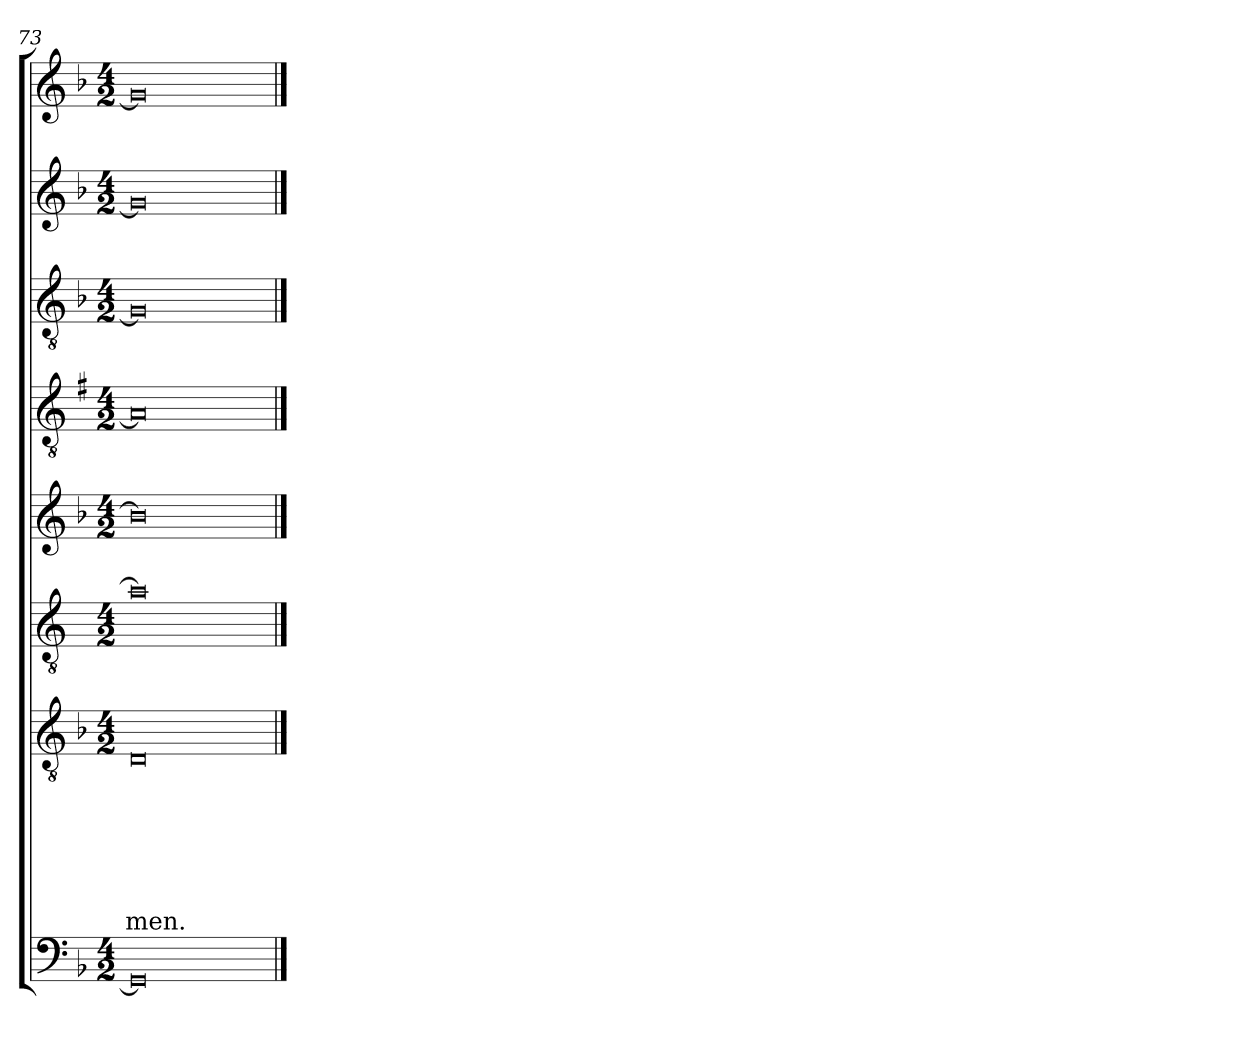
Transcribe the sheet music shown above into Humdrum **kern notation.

**kern	**kern	**text	**text	**text	**text	**text	**text	**text	**kern	**kern	**kern	**kern	**kern	**kern
*part8	*part7	*part7	*part7	*part7	*part7	*part7	*part7	*part7	*part6	*part5	*part4	*part3	*part2	*part1
*staff8	*staff7	*staff7	*staff7	*staff7	*staff7	*staff7	*staff7	*staff7	*staff6	*staff5	*staff4	*staff3	*staff2	*staff1
*	*	*	*	*	*	*	*	*	*	*	*I'Cl	*	*	*
*clefF4	*clefGv2	*	*	*	*	*	*	*	*clefGv2	*clefG2	*clefGv2	*clefGv2	*clefG2	*clefG2
*	*	*	*	*	*	*	*	*	*ITrd4c7	*	*ITrd1c2	*	*	*
*k[b-]	*k[b-]	*	*	*	*	*	*	*	*k[b-]	*k[b-]	*k[b-]	*k[b-]	*k[b-]	*k[b-]
*F:	*F:	*	*	*	*	*	*	*	*F:	*F:	*F:	*F:	*F:	*F:
*M4/2	*M4/2	*	*	*	*	*	*	*	*M4/2	*M4/2	*M4/2	*M4/2	*M4/2	*M4/2
=73	=73	=73	=73	=73	=73	=73	=73	=73	=73	=73	=73	=73	=73	=73
!	!	!	!	!	!	!	!	!LO:LY:b	!	!	!	!	!	!
0GG]	0D	.	.	.	.	.	.	-men.	0d]	0bn]	0G]	0G]	0g]	0g]
==	==	==	==	==	==	==	==	==	==	==	==	==	==	==
*-	*-	*-	*-	*-	*-	*-	*-	*-	*-	*-	*-	*-	*-	*-
